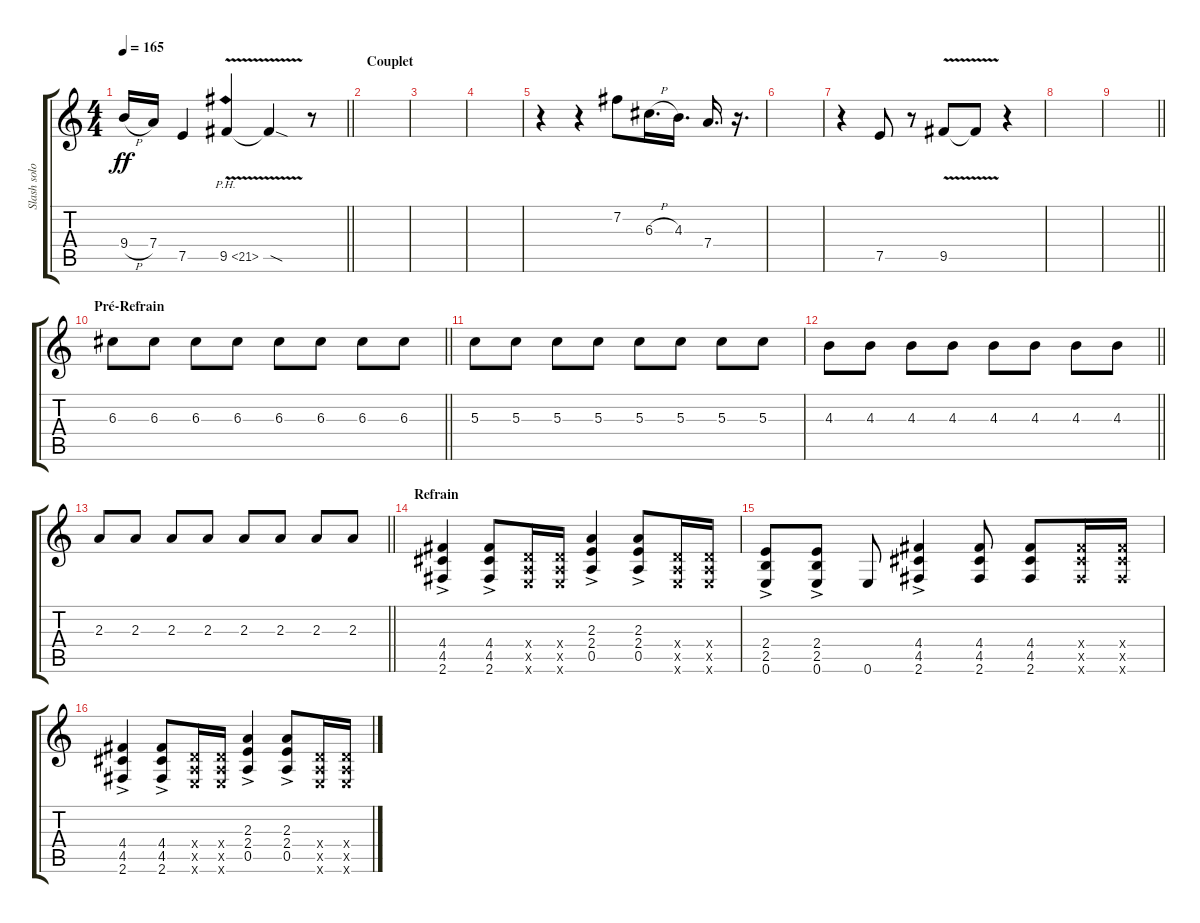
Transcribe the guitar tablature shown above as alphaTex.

\track ("Slash solos" "Slash solo") {instrument overdrivenguitar}
\staff {score tabs}
\tuning (E4 B3 G3 D3 A2 E2) {hide}
\ts (4 4)
\tempo 165
\clef g2
\barLineRight lightlight
\ks c
9.4{h}.16{dy ff} 7.4.16 7.5.4 9.5{ph 12 v}.4 9.5{sod t}.4 r.8 |
\section ("" "Couplet")
|
|
|
r.4 r.4 7.2.8 6.3{h}.16{d} 4.3.16{d} 7.4.16{d} r.16{d} |
|
r.4 7.5.8 r.8 9.5{v}.8 9.5{t}.8 r.4 |
|
\barLineRight lightlight
|
\section ("" "Pré-Refrain")
\barLineRight lightlight
6.3.8 6.3.8 6.3.8 6.3.8 6.3.8 6.3.8 6.3.8 6.3.8 |
5.3.8 5.3.8 5.3.8 5.3.8 5.3.8 5.3.8 5.3.8 5.3.8 |
\barLineRight lightlight
4.3.8 4.3.8 4.3.8 4.3.8 4.3.8 4.3.8 4.3.8 4.3.8 |
\barLineRight lightlight
2.3.8 2.3.8 2.3.8 2.3.8 2.3.8 2.3.8 2.3.8 2.3.8 |
\section ("" "Refrain")
(4.4 4.5{ac} 2.6{ac}).4 (4.4 4.5{ac} 2.6{ac}).8 (0.4{x} 0.5{x} 0.6{x}).16 (0.4{x} 0.5{x} 0.6{x}).16 (2.3{ac} 2.4{ac} 0.5{ac}).4 (2.3{ac} 2.4{ac} 0.5{ac}).8 (0.4{x} 0.5{x} 0.6{x}).16 (0.4{x} 0.5{x} 0.6{x}).16 |
(2.4 2.5{ac} 0.6{ac}).8 (2.4 2.5{ac} 0.6{ac}).8 0.6.8 (4.4 4.5{ac} 2.6{ac}).4 (4.4 4.5 2.6).8 (4.4 4.5 2.6).8 (4.4{x} 4.5{x} 2.6{x}).16 (4.4{x} 4.5{x} 2.6{x}).16 |
(4.4 4.5{ac} 2.6{ac}).4 (4.4 4.5{ac} 2.6{ac}).8 (0.4{x} 0.5{x} 0.6{x}).16 (0.4{x} 0.5{x} 0.6{x}).16 (2.3{ac} 2.4{ac} 0.5{ac}).4 (2.3{ac} 2.4{ac} 0.5{ac}).8 (0.4{x} 0.5{x} 0.6{x}).16 (0.4{x} 0.5{x} 0.6{x}).16
